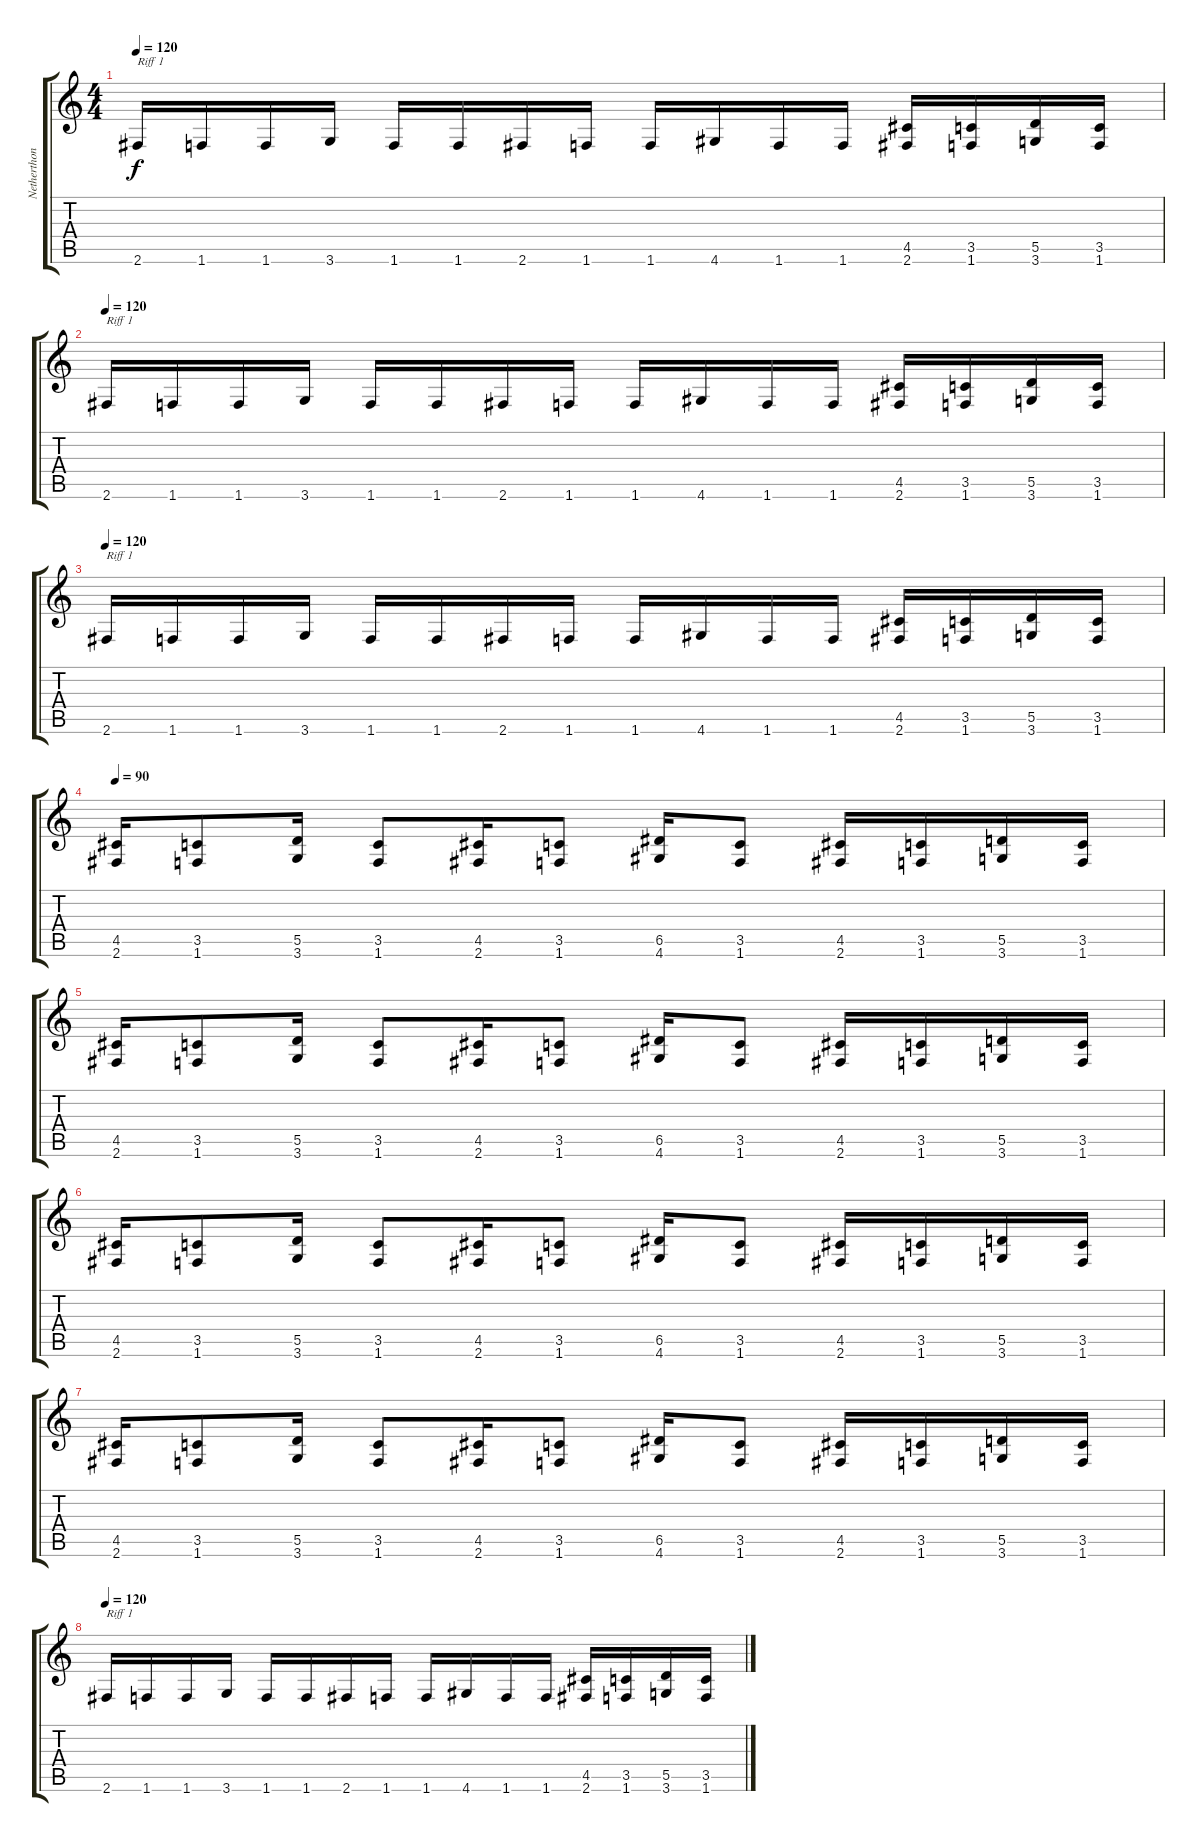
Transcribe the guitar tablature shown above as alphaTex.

\track ("Netherthon (Bass)" "Netherthon") {instrument electricbasspick}
\staff {score tabs}
\tuning (E4 B3 G3 D3 A2 E2) {hide}
\ts (4 4)
\tempo 120
\clef g2
\ks c
2.6.16{txt "Riff 1" dy f} 1.6.16 1.6.16 3.6.16 1.6.16 1.6.16 2.6.16 1.6.16 1.6.16 4.6.16 1.6.16 1.6.16 (4.5 2.6).16 (3.5 1.6).16 (5.5 3.6).16 (3.5 1.6).16 |
\tempo 120
2.6.16{txt "Riff 1"} 1.6.16 1.6.16 3.6.16 1.6.16 1.6.16 2.6.16 1.6.16 1.6.16 4.6.16 1.6.16 1.6.16 (4.5 2.6).16 (3.5 1.6).16 (5.5 3.6).16 (3.5 1.6).16 |
\tempo 120
2.6.16{txt "Riff 1"} 1.6.16 1.6.16 3.6.16 1.6.16 1.6.16 2.6.16 1.6.16 1.6.16 4.6.16 1.6.16 1.6.16 (4.5 2.6).16 (3.5 1.6).16 (5.5 3.6).16 (3.5 1.6).16 |
\tempo 90
(4.5 2.6).16 (3.5 1.6).8 (5.5 3.6).16 (3.5 1.6).8 (4.5 2.6).16 (3.5 1.6).8 (6.5 4.6).16 (3.5 1.6).8 (4.5 2.6).16 (3.5 1.6).16 (5.5 3.6).16 (3.5 1.6).16 |
(4.5 2.6).16 (3.5 1.6).8 (5.5 3.6).16 (3.5 1.6).8 (4.5 2.6).16 (3.5 1.6).8 (6.5 4.6).16 (3.5 1.6).8 (4.5 2.6).16 (3.5 1.6).16 (5.5 3.6).16 (3.5 1.6).16 |
(4.5 2.6).16 (3.5 1.6).8 (5.5 3.6).16 (3.5 1.6).8 (4.5 2.6).16 (3.5 1.6).8 (6.5 4.6).16 (3.5 1.6).8 (4.5 2.6).16 (3.5 1.6).16 (5.5 3.6).16 (3.5 1.6).16 |
(4.5 2.6).16 (3.5 1.6).8 (5.5 3.6).16 (3.5 1.6).8 (4.5 2.6).16 (3.5 1.6).8 (6.5 4.6).16 (3.5 1.6).8 (4.5 2.6).16 (3.5 1.6).16 (5.5 3.6).16 (3.5 1.6).16 |
\tempo 120
2.6.16{txt "Riff 1"} 1.6.16 1.6.16 3.6.16 1.6.16 1.6.16 2.6.16 1.6.16 1.6.16 4.6.16 1.6.16 1.6.16 (4.5 2.6).16 (3.5 1.6).16 (5.5 3.6).16 (3.5 1.6).16
